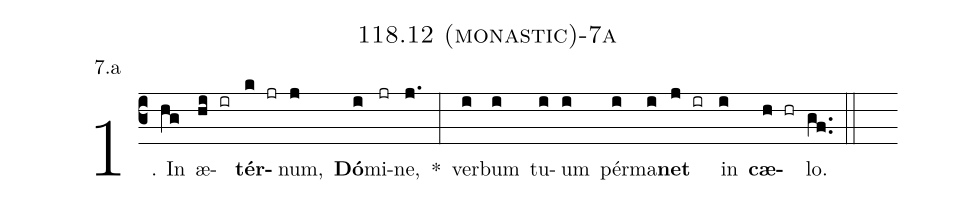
name: 118.12 (monastic)-7a;
annotation: 7.a;
%%
(c3)1. In(hg) æ(hi ir)<b>tér</b>(k jr)num,(j) <b>Dó</b>(i)mi(jr)ne,(j.) *(:) ver(i)bum(i) tu(i)um(i) pér(i)ma(i)<b>net</b>(j ir) in(i) <b>cæ</b>(h hr)lo.(gf..) (::)
